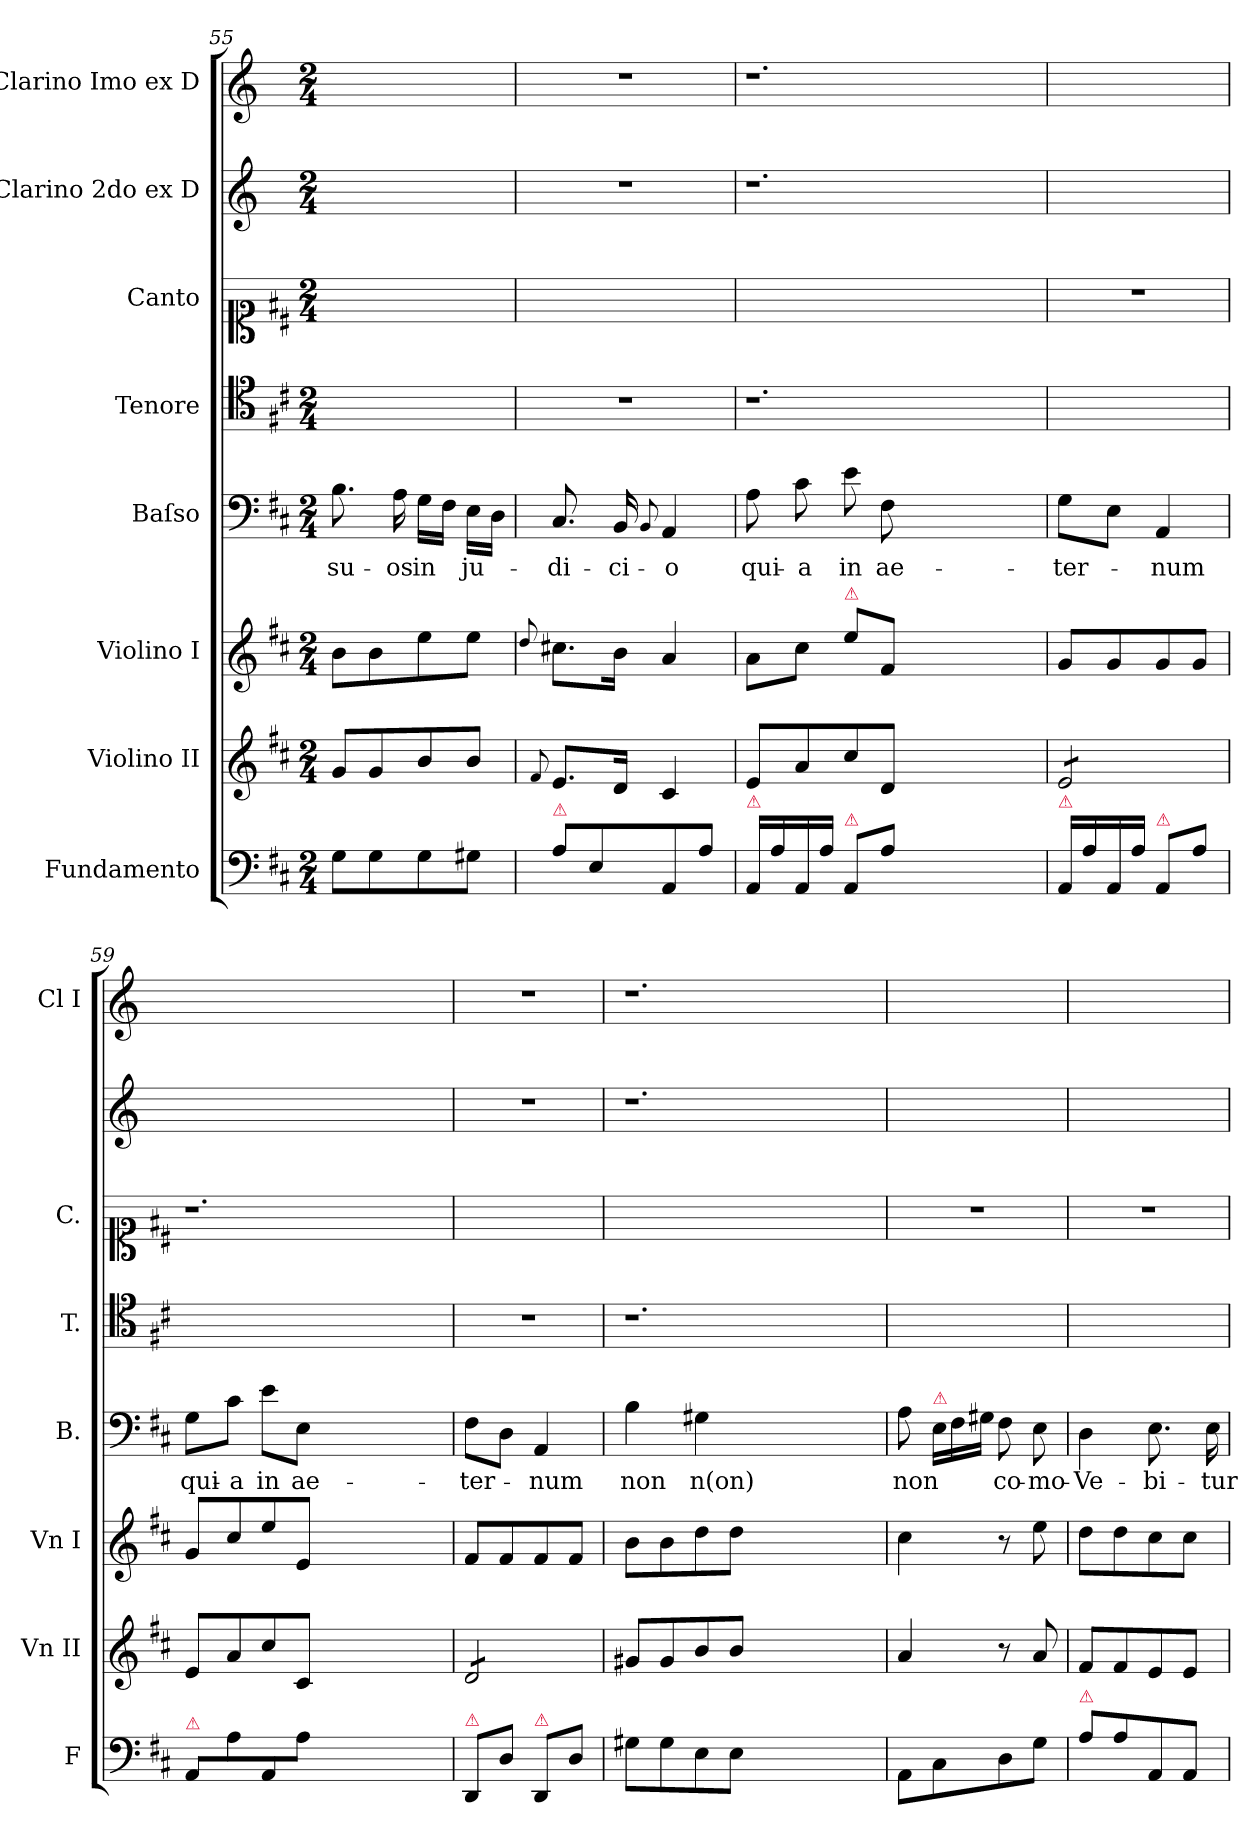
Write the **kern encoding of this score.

**kern	**kern	**kern	**kern	**text	**kern	**kern	**kern	**kern
*part8	*part7	*part6	*part5	*part5	*part4	*part3	*part2	*part1
*staff8	*staff7	*staff6	*staff5	*staff5	*staff4	*staff3	*staff2	*staff1
*I"Fundamento	*I"Violino II	*I"Violino I	*I"Baſso	*	*I"Tenore	*I"Canto	*I"Clarino 2do ex D	*I"Clarino Imo ex D
*I'F	*I'Vn II	*I'Vn I	*I'B.	*	*I'T.	*I'C.	*	*I'Cl I
*clefF4	*clefG2	*clefG2	*clefF4	*	*clefC4	*clefC1	*clefG2	*clefG2
*	*	*	*	*	*	*	*ITrd-1c-2	*ITrd-1c-2
*k[f#c#]	*k[f#c#]	*k[f#c#]	*k[f#c#]	*	*k[f#c#]	*k[f#c#]	*k[f#c#]	*k[f#c#]
*D:	*D:	*D:	*D:	*	*D:	*D:	*D:	*D:
*M2/4	*M2/4	*M2/4	*M2/4	*	*M2/4	*M2/4	*M2/4	*M2/4
=55	=55	=55	=55	=55	=55	=55	=55	=55
8G\L	8g/L	8b\L	8.B\	su-	2ryy	2ryy	2ryy	2ryy
8G\	8g/	8b\	.	.	.	.	.	.
.	.	.	16A\	-os	.	.	.	.
8G\	8b/	8ee\	16G\LL	in	.	.	.	.
.	.	.	16F#\JJ	.	.	.	.	.
8G#X\J	8b/J	8ee\J	16E\LL	ju-	.	.	.	.
.	.	.	16D\JJ	.	.	.	.	.
=56	=56	=56	=56	=56	=56	=56	=56	=56
.	8qqf#/	8qqdd/	.	.	.	.	.	.
!LO:TX:a:color=crimson:t=⚠	!	!	!	!	!	!	!	!
8A\L	8.e/L	8.cc#X\L	8.C#/	-di-	2r	2ryy	2r	2r
8E/	.	.	.	.	.	.	.	.
.	16d/Jk	16b\Jk	16BB/	-ci-	.	.	.	.
.	.	.	8qqBB/	.	.	.	.	.
8AA/	4c#/	4a/	4AA/	-o	.	.	.	.
8A\J	.	.	.	.	.	.	.	.
=57	=57	=57	=57	=57	=57	=57	=57	=57
!LO:TX:a:color=crimson:t=⚠	!	!	!	!	!	!	!	!
16AA/LL	8e/L	8a\L	8A\	qui-	1.r	1.ryy	1.r	1.r
16A\	.	.	.	.	.	.	.	.
16AA/	8a/	8cc#\J	8c#\	-a	.	.	.	.
16A\JJ	.	.	.	.	.	.	.	.
!	!	!LO:TX:a:color=crimson:t=⚠	!	!	!	!	!	!
!LO:TX:a:color=crimson:t=⚠	!	!	!	!	!	!	!	!
8AA/L	8cc#/	8ee\L	8e\	in	.	.	.	.
8A\J	8d/J	8f#/J	8F#\	ae-	.	.	.	.
1ryy	1ryy	1ryy	1ryy	.	.	.	.	.
=58	=58	=58	=58	=58	=58	=58	=58	=58
!LO:TX:a:color=crimson:t=⚠	!	!	!	!	!	!	!	!
*	*tremolo	*	*	*	*	*	*	*
16AA/LL	8e/L	8g/L	8G\L	-ter-	2ryy	2r	2ryy	2ryy
16A\	.	.	.	.	.	.	.	.
16AA/	8e/	8g/	8E\J	.	.	.	.	.
16A\JJ	.	.	.	.	.	.	.	.
!LO:TX:a:color=crimson:t=⚠	!	!	!	!	!	!	!	!
8AA/L	8e/	8g/	4AA/	-num	.	.	.	.
8A\J	8e/J	8g/J	.	.	.	.	.	.
*	*Xtremolo	*	*	*	*	*	*	*
=59	=59	=59	=59	=59	=59	=59	=59	=59
!LO:TX:a:color=crimson:t=⚠	!	!	!	!	!	!	!	!
8AA/L	8e/L	8g/L	8G\L	qui-	1.ryy	1.r	1.ryy	1.ryy
8A\	8a/	8cc#/	8c#\J	-a	.	.	.	.
8AA/	8cc#/	8ee/	8e\L	in	.	.	.	.
8A\J	8c#/J	8e/J	8E\J	ae-	.	.	.	.
1ryy	1ryy	1ryy	1ryy	.	.	.	.	.
=60	=60	=60	=60	=60	=60	=60	=60	=60
!LO:TX:a:color=crimson:t=⚠	!	!	!	!	!	!	!	!
*	*tremolo	*	*	*	*	*	*	*
8DD/L	8d/L	8f#/L	8F#\L	-ter-	2r	2ryy	2r	2r
8D\J	8d/	8f#/	8D\J	.	.	.	.	.
!LO:TX:a:color=crimson:t=⚠	!	!	!	!	!	!	!	!
8DD/L	8d/	8f#/	4AA/	-num	.	.	.	.
8D\J	8d/J	8f#/J	.	.	.	.	.	.
*	*Xtremolo	*	*	*	*	*	*	*
=61	=61	=61	=61	=61	=61	=61	=61	=61
8G#X\L	8g#X/L	8b\L	4B\	non	1.r	1.ryy	1.r	1.r
8G#\	8g#/	8b\	.	.	.	.	.	.
8E\	8b/	8dd\	4G#X\	n(on)	.	.	.	.
8E\J	8b/J	8dd\J	.	.	.	.	.	.
1ryy	1ryy	1ryy	1ryy	.	.	.	.	.
=62	=62	=62	=62	=62	=62	=62	=62	=62
8AA\L	4a/	4cc#\	8A\	non	2ryy	2r	2ryy	2ryy
*	*	*	*Xtuplet	*	*	*	*	*
!	!	!	!LO:TX:a:color=crimson:t=⚠	!	!	!	!	!
8C#\	.	.	24E\LL	.	.	.	.	.
.	.	.	24F#\	.	.	.	.	.
.	.	.	24G#X\JJ	.	.	.	.	.
8D\	8r	8r	8F#\	co-	.	.	.	.
8G\J	8a/	8ee\	8E\	-mo-	.	.	.	.
=63	=63	=63	=63	=63	=63	=63	=63	=63
!LO:TX:a:color=crimson:t=⚠	!	!	!	!	!	!	!	!
8A\L	8f#/L	8dd\L	4D\	-Ve-	2ryy	2r	2ryy	2ryy
8A\	8f#/	8dd\	.	.	.	.	.	.
8AA/	8e/	8cc#\	8.E\	-bi-	.	.	.	.
8AA/J	8e/J	8cc#\J	.	.	.	.	.	.
.	.	.	16E\	-tur	.	.	.	.
=	=	=	=	=	=	=	=	=
*-	*-	*-	*-	*-	*-	*-	*-	*-
